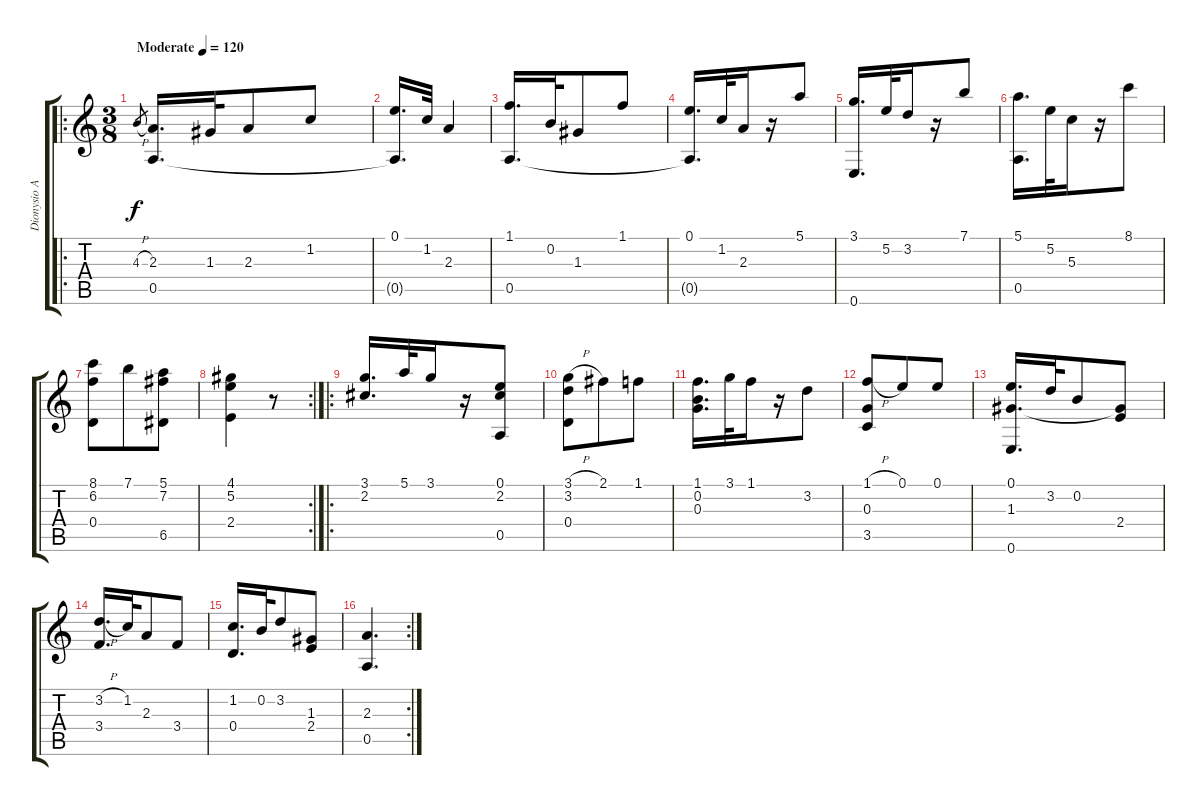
\track ("Dionysio Aguado" "Dionysio A") {instrument acousticguitarnylon}
\staff {score tabs}
\tuning (E4 B3 G3 D3 A2 E2) {hide}
\ro
\ts (3 8)
\tempo (120 "Moderate")
\clef g2
\ks c
4.3{h}.8{gr dy f instrument acousticguitarnylon} (2.3 0.5).16{d} 1.3.32 2.3.8 1.2.8 |
(0.1 0.5{t}).16{d} 1.2.32 2.3.4 |
(1.1 0.5).16{d} 0.2.32 1.3.8 1.1.8 |
(0.1 0.5{t}).16{d} 1.2.32 2.3.16 r.16 5.1.8 |
(3.1 0.6).16{d} 5.2.32 3.2.16 r.16 7.1.8 |
(5.1 0.5).16{d} 5.2.32 5.3.16 r.16 8.1.8 |
(8.1 6.2 0.4).8 7.1.8 (5.1 7.2 6.5).8 |
\rc 2
(4.1 5.2 2.4).4 r.8 |
\ro
(3.1 2.2).16{d} 5.1.32 3.1.16 r.16 (0.1 2.2 0.5).8 |
(3.1{h} 3.2 0.4).8 2.1.8 1.1.8 |
(1.1 0.2 0.3).16{d} 3.1.32 1.1.16 r.16 3.2.8 |
(1.1{h} 0.3 3.5).8 0.1.8 0.1.8 |
(0.1 1.3 0.6).16{d} 3.2.32 0.2.8 (1.3{t} 2.4).8 |
(3.2{h} 3.4).16{d} 1.2.32 2.3.8 3.4.8 |
(1.2 0.4).16{d} 0.2.32 3.2.8 (1.3 2.4).8 |
\rc 2
(2.3 0.5).4{d}
